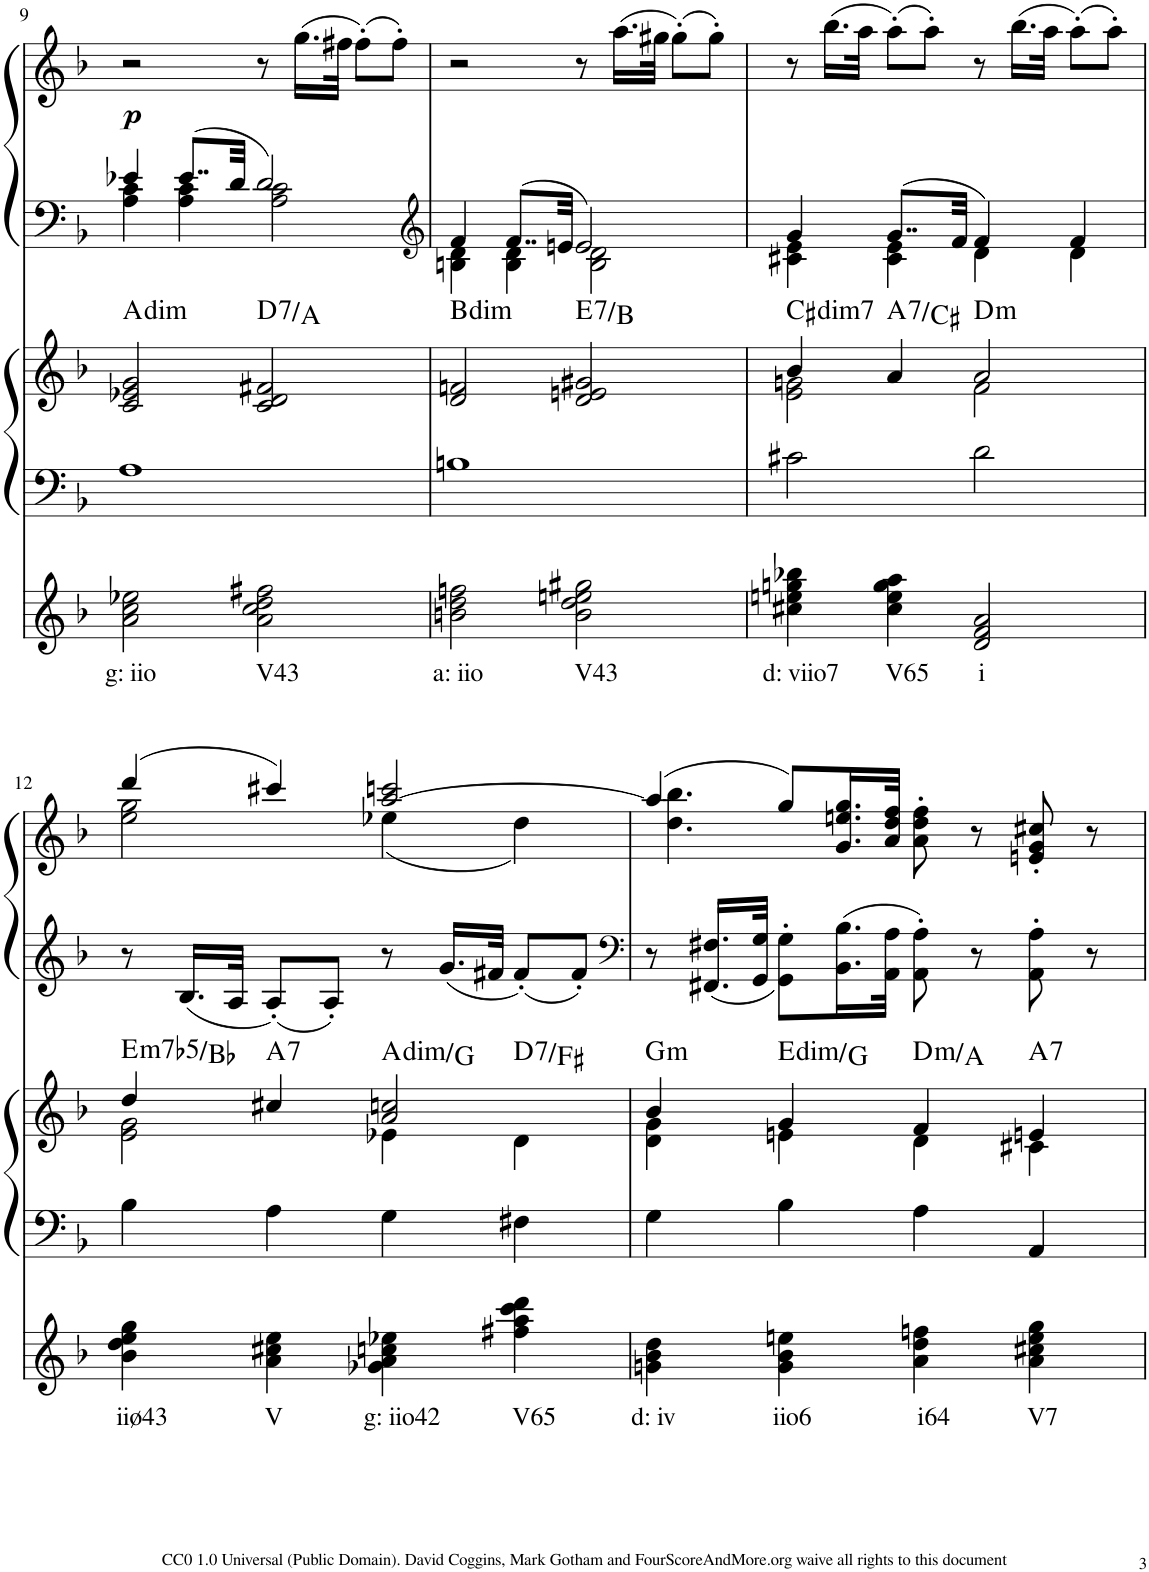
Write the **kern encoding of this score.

**kern	**text	**kern	**kern	**harte	**kern	**kern	**dynam
*part3	*part3	*part2	*part2	*part2	*part1	*part1	*part1
*staff5	*staff5	*staff4	*staff3	*	*staff2	*staff1	*staff1/2
*I"One-stave chords + Roman numerals	*	*I"Chordal reduction and symbols	*	*	*I"Reduced Score	*	*
!!LO:PB:g=z
*clefG2	*	*clefF4	*clefG2	*	*clefF4	*clefG2	*
*k[b-]	*	*k[b-]	*k[b-]	*	*k[b-]	*k[b-]	*
*d:	*	*F:	*F:	*	*F:	*F:	*
*M2/2	*	*M2/2	*M2/2	*	*M2/2	*M2/2	*
*met(c|)	*	*met(c|)	*met(c|)	*	*met(c|)	*met(c|)	*
=9	=9	=9	=9	=9	=9	=9	=9
!	!LO:LY:b	!	!	!LO:H:kt=dim	!	!	!LO:DY:b
*	*	*	*	*	*^	*	*
2a\ 2cc\ 2ee-X\	g: iio	1A	2c/ 2e-X/ 2g/	A:dim	4e-X/	4A\ 4c\	2r	p
.	.	.	.	.	8..e-/L	4A\ 4c\	.	.
.	.	.	.	.	32d/Jkk	.	.	.
!	!LO:LY:b	!	!	!LO:H:kt=7	!	!	!	!
2a\ 2cc\ 2dd\ 2ff#X\	V43	.	2c/ 2d/ 2f#X/	D:7/5	2d/	2A\ 2c\	8r	.
.	.	.	.	.	.	.	(16.gg\LL	.
.	.	.	.	.	.	.	32ff#X\JJk	.
.	.	.	.	.	.	.	(8ff#'\L)	.
.	.	.	.	.	.	.	8ff#'\J)	.
=10	=10	=10	=10	=10	=10	=10	=10	=10
*	*	*	*	*	*clefG2	*	*	*
!	!LO:LY:b	!	!	!LO:H:kt=dim	!	!	!	!
2bn\ 2dd\ 2ffn\	a: iio	1Bn	2d/ 2fn/	B:dim	4f/	4Bn\ 4d\	2r	.
.	.	.	.	.	8..f/L	4B\ 4d\	.	.
.	.	.	.	.	32en/Jkk	.	.	.
!	!LO:LY:b	!	!	!LO:H:kt=7	!	!	!	!
2b\ 2dd\ 2een\ 2gg#X\	V43	.	2d/ 2en/ 2g#X/	E:7/5	2e/	2B\ 2d\	8r	.
.	.	.	.	.	.	.	(16.aa\LL	.
.	.	.	.	.	.	.	32gg#X\JJk	.
.	.	.	.	.	.	.	(8gg#'\L)	.
.	.	.	.	.	.	.	8gg#'\J)	.
=11	=11	=11	=11	=11	=11	=11	=11	=11
!	!LO:LY:b	!	!	!LO:H:kt=dim7	!	!	!	!
*	*	*	*^	*	*	*	*	*
4cc#X\ 4een\ 4ggn\ 4bb-X\	d: viio7	2c#X\	4b-/	2e\ 2gn\	C#:dim7	4g/	4c#X\ 4e\	8r	.
.	.	.	.	.	.	.	.	(16.bb-\LL	.
.	.	.	.	.	.	.	.	32aa\JJk	.
!	!LO:LY:b	!	!	!	!LO:H:kt=7	!	!	!	!
4cc#\ 4ee\ 4gg\ 4aa\	V65	.	4a/	.	A:7/3	8..g/L	4c#\ 4e\	(8aa'\L)	.
.	.	.	.	.	.	.	.	8aa'\J)	.
.	.	.	.	.	.	32f/Jkk	.	.	.
!	!LO:LY:b	!	!	!	!LO:H:kt=m	!	!	!	!
2d/ 2f/ 2a/	i	2d\	2a/	2f\	D:min	4f/	4d\	8r	.
.	.	.	.	.	.	.	.	(16.bb-\LL	.
.	.	.	.	.	.	.	.	32aa\JJk	.
.	.	.	.	.	.	4f/	4d\	(8aa'\L)	.
.	.	.	.	.	.	.	.	8aa'\J)	.
*	*	*	*	*	*	*v	*v	*	*
!!LO:LB:g=z
=12	=12	=12	=12	=12	=12	=12	=12	=12
!	!LO:LY:b	!	!	!	!LO:H:kt=m7b5	!	!	!
*	*	*	*	*	*	*	*^	*
4b-\ 4dd\ 4ee\ 4gg\	iiø43	4B-\	4dd/	2e\ 2g\	E:hdim7/b5	8r	(4ddd/	2ee\ 2gg\	.
.	.	.	.	.	.	16.B-/LL	.	.	.
.	.	.	.	.	.	32A/JJk	.	.	.
!	!LO:LY:b	!	!	!	!LO:H:kt=7	!	!	!	!
4a\ 4cc#X\ 4ee\	V	4A\	4cc#X/	.	A:7	8A'/L	4ccc#X/)	.	.
.	.	.	.	.	.	8A'/J	.	.	.
!	!LO:LY:b	!	!	!	!LO:H:kt=dim	!	!	!	!
4g-X\ 4a\ 4ccn\ 4ee-X\	g: iio42	4G\	2a/ 2ccn/	4e-X\	A:dim/b7	8r	[2aa/ 2cccn/	(4ee-X\	.
.	.	.	.	.	.	16.g/LL	.	.	.
.	.	.	.	.	.	32f#X/JJk	.	.	.
!	!LO:LY:b	!	!	!	!LO:H:kt=7	!	!	!	!
4ff#X\ 4aa\ 4ccc\ 4ddd\	V65	4F#X\	.	4d\	D:7/3	8f#'/L	.	4dd\)	.
.	.	.	.	.	.	8f#'/J	.	.	.
=13	=13	=13	=13	=13	=13	=13	=13	=13	=13
*	*	*	*	*	*	*clefF4	*	*	*
!	!LO:LY:b	!	!	!	!LO:H:kt=m	!	!	!	!
4gn\ 4b-\ 4dd\	d: iv	4G\	4b-/	4d\ 4g\	G:min	8r	(4aa/]	4.dd\ 4.bb-\	.
.	.	.	.	.	.	16.FF#X/ 16.F#X/LL	.	.	.
.	.	.	.	.	.	32GG/ 32G/JJk	.	.	.
!	!LO:LY:b	!	!	!	!LO:H:kt=dim	!	!	!	!
4g\ 4b-\ 4een\	iio6	4B-\	4g/	4en\	E:dim/b3	8GG\' 8G\'L	8gg/L)	.	.
.	.	.	.	.	.	16.BB-\ 16.B-\L	16.g/ 16.een/ 16.gg/L	2ryy	.
.	.	.	.	.	.	32AA\ 32A\JJk	32a/ 32dd/ 32ff/JJk	.	.
!	!LO:LY:b	!	!	!	!LO:H:kt=m	!	!	!	!
4a\ 4dd\ 4ffn\	i64	4A\	4f/	4d\	D:min/5	8AA\' 8A\'	8a\' 8dd\' 8ff\'	.	.
.	.	.	.	.	.	8r	8r	.	.
!	!LO:LY:b	!	!	!	!LO:H:kt=7	!	!	!	!
4a\ 4cc#X\ 4ee\ 4gg\	V7	4AA/	4en/	4c#X\	A:7	8AA\' 8A\'	8en/' 8g/' 8cc#X/'	.	.
.	.	.	.	.	.	8r	8r	8ryy	.
*	*	*	*v	*v	*	*	*v	*v	*
=	=	=	=	=	=	=	=
*-	*-	*-	*-	*-	*-	*-	*-
